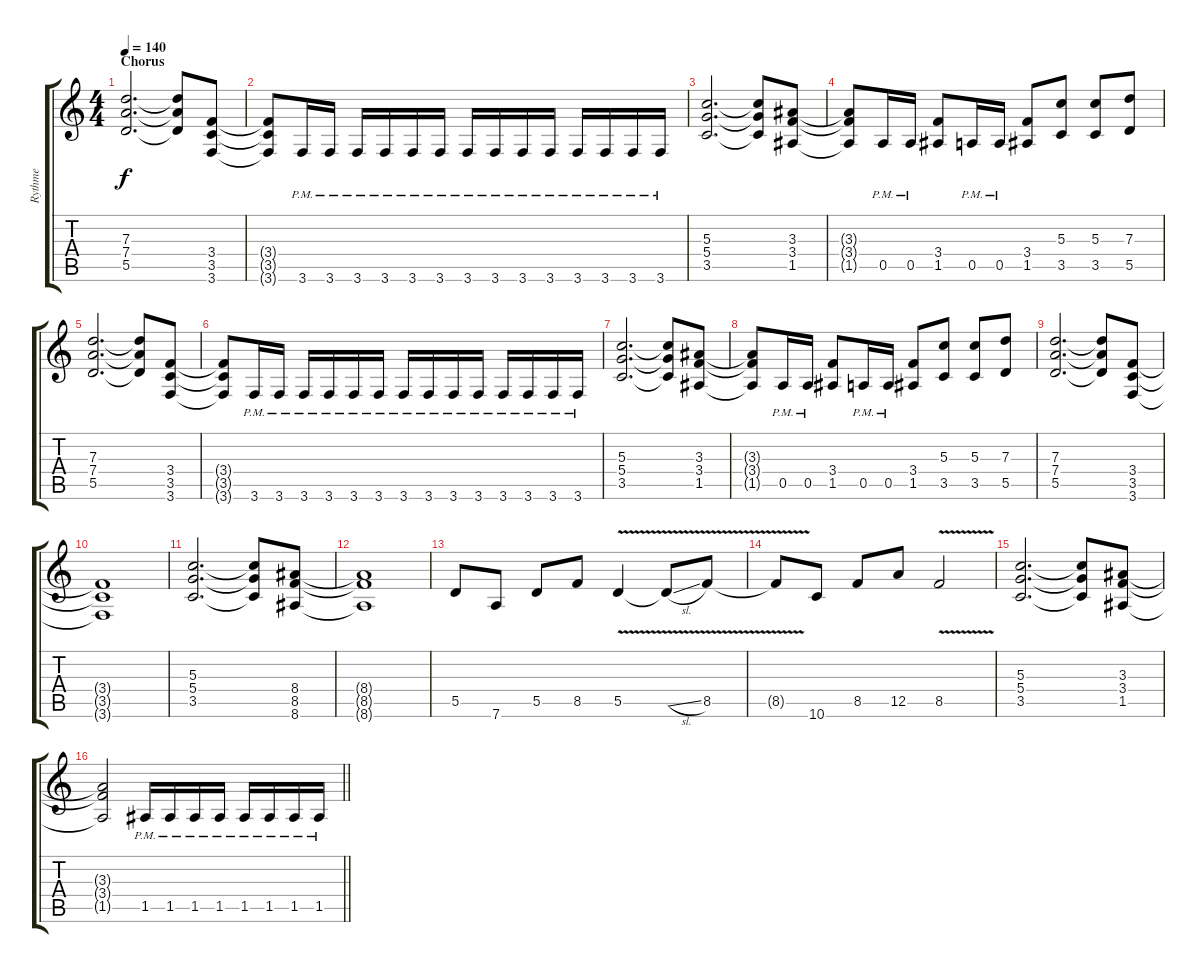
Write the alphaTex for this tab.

\track ("Rythme" "Rythme") {instrument distortionguitar}
\staff {score tabs}
\tuning (E4 B3 G3 D3 A2 D2) {hide}
\ts (4 4)
\section ("" "Chorus")
\tempo 140
\clef g2
\ks c
(7.3 7.4 5.5).2{d dy f} (7.3{t} 7.4{t} 5.5{t}).8 (3.4 3.5 3.6).8 |
(3.4{t} 3.5{t} 3.6{t}).8 3.6{pm}.16 3.6{pm}.16 3.6{pm}.16 3.6{pm}.16 3.6{pm}.16 3.6{pm}.16 3.6{pm}.16 3.6{pm}.16 3.6{pm}.16 3.6{pm}.16 3.6{pm}.16 3.6{pm}.16 3.6{pm}.16 3.6{pm}.16 |
(5.3 5.4 3.5).2{d} (5.3{t} 5.4{t} 3.5{t}).8 (3.3 3.4 1.5).8 |
(3.3{t} 3.4{t} 1.5{t}).8 0.5{pm}.16 0.5{pm}.16 (3.4 1.5).8 0.5{pm}.16 0.5{pm}.16 (3.4 1.5).8 (5.3 3.5).8 (5.3 3.5).8 (7.3 5.5).8 |
(7.3 7.4 5.5).2{d} (7.3{t} 7.4{t} 5.5{t}).8 (3.4 3.5 3.6).8 |
(3.4{t} 3.5{t} 3.6{t}).8 3.6{pm}.16 3.6{pm}.16 3.6{pm}.16 3.6{pm}.16 3.6{pm}.16 3.6{pm}.16 3.6{pm}.16 3.6{pm}.16 3.6{pm}.16 3.6{pm}.16 3.6{pm}.16 3.6{pm}.16 3.6{pm}.16 3.6{pm}.16 |
(5.3 5.4 3.5).2{d} (5.3{t} 5.4{t} 3.5{t}).8 (3.3 3.4 1.5).8 |
(3.3{t} 3.4{t} 1.5{t}).8 0.5{pm}.16 0.5{pm}.16 (3.4 1.5).8 0.5{pm}.16 0.5{pm}.16 (3.4 1.5).8 (5.3 3.5).8 (5.3 3.5).8 (7.3 5.5).8 |
(7.3 7.4 5.5).2{d} (7.3{t} 7.4{t} 5.5{t}).8 (3.4 3.5 3.6).8 |
(3.4{t} 3.5{t} 3.6{t}).1 |
(5.3 5.4 3.5).2{d} (5.3{t} 5.4{t} 3.5{t}).8 (8.4 8.5 8.6).8 |
(8.4{t} 8.5{t} 8.6{t}).1 |
5.5.8 7.6.8 5.5.8 8.5.8 5.5{v}.4 5.5{sl t}.8 8.5{v}.8 |
8.5{t}.8 10.6.8 8.5.8 12.5.8 8.5{v}.2 |
(5.3 5.4 3.5).2{d} (5.3{t} 5.4{t} 3.5{t}).8 (3.3 3.4 1.5).8 |
\barLineRight lightlight
(3.3{t} 3.4{t} 1.5{t}).2 1.5{pm}.16 1.5{pm}.16 1.5{pm}.16 1.5{pm}.16 1.5{pm}.16 1.5{pm}.16 1.5{pm}.16 1.5{pm}.16
